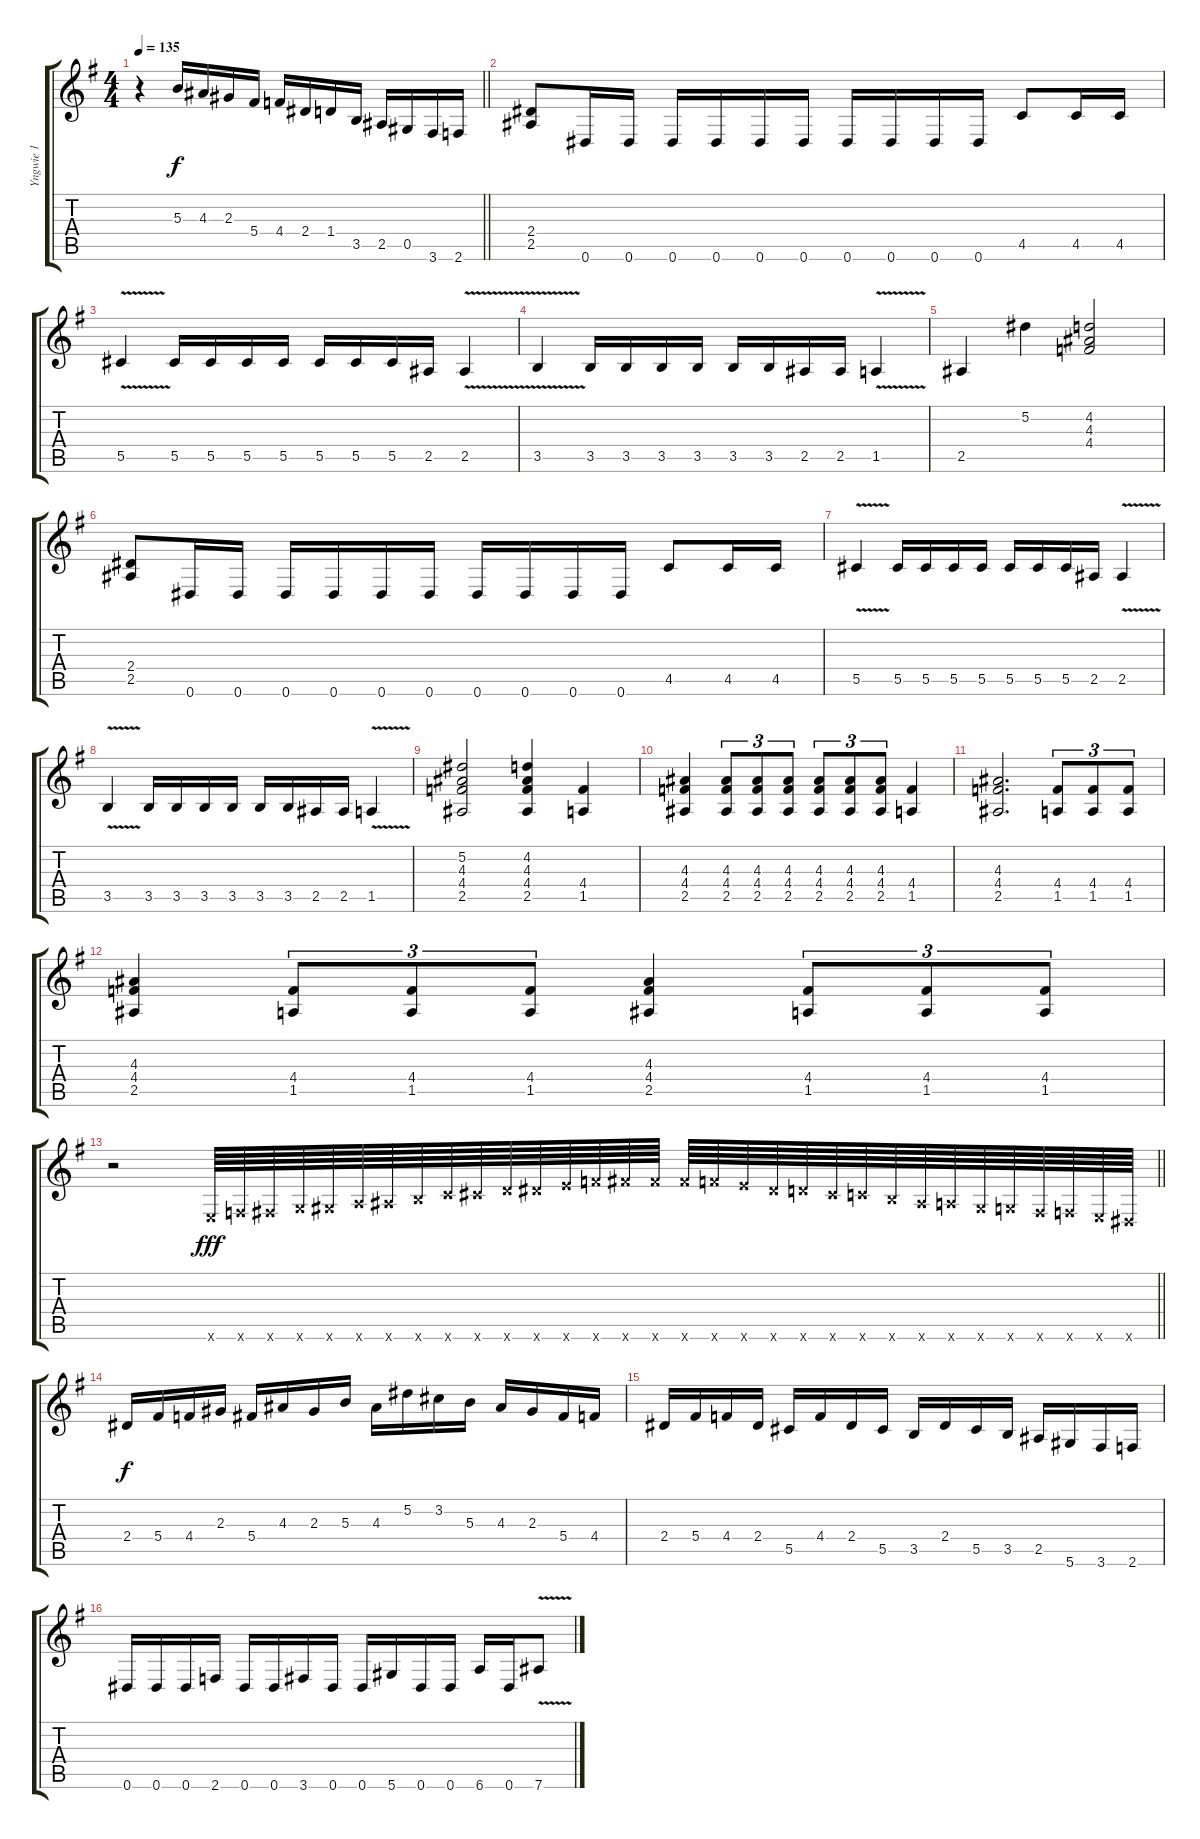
\track ("Yngwie 1" "Yngwie 1") {instrument overdrivenguitar}
\staff {score tabs}
\tuning (Eb4 Bb3 Gb3 Db3 Ab2 Eb2) {hide}
\ts (4 4)
\tempo 135
\clef g2
\barLineRight lightlight
\ks eminor
r.4{dy f} 5.3.16 4.3.16 2.3.16 5.4.16 4.4.16 2.4.16 1.4.16 3.5.16 2.5.16 0.5.16 3.6.16 2.6.16 |
(2.4 2.5).8 0.6.16 0.6.16 0.6.16 0.6.16 0.6.16 0.6.16 0.6.16 0.6.16 0.6.16 0.6.16 4.5.8 4.5.16 4.5.16 |
5.5{v}.4 5.5.16 5.5.16 5.5.16 5.5.16 5.5.16 5.5.16 5.5.16 2.5.16 2.5{v}.4 |
3.5{v}.4 3.5.16 3.5.16 3.5.16 3.5.16 3.5.16 3.5.16 2.5.16 2.5.16 1.5{v}.4 |
2.5.4 5.2.4 (4.2 4.3 4.4).2 |
(2.4 2.5).8 0.6.16 0.6.16 0.6.16 0.6.16 0.6.16 0.6.16 0.6.16 0.6.16 0.6.16 0.6.16 4.5.8 4.5.16 4.5.16 |
5.5{v}.4 5.5.16 5.5.16 5.5.16 5.5.16 5.5.16 5.5.16 5.5.16 2.5.16 2.5{v}.4 |
3.5{v}.4 3.5.16 3.5.16 3.5.16 3.5.16 3.5.16 3.5.16 2.5.16 2.5.16 1.5{v}.4 |
(5.2 4.3 4.4 2.5).2 (4.2 4.3 4.4 2.5).4 (4.4 1.5).4 |
(4.3 4.4 2.5).4 (4.3 4.4 2.5).8{tu (3 2)} (4.3 4.4 2.5).8{tu (3 2)} (4.3 4.4 2.5).8{tu (3 2)} (4.3 4.4 2.5).8{tu (3 2)} (4.3 4.4 2.5).8{tu (3 2)} (4.3 4.4 2.5).8{tu (3 2)} (4.4 1.5).4 |
(4.3 4.4 2.5).2{d} (4.4 1.5).8{tu (3 2)} (4.4 1.5).8{tu (3 2)} (4.4 1.5).8{tu (3 2)} |
(4.3 4.4 2.5).4 (4.4 1.5).8{tu (3 2)} (4.4 1.5).8{tu (3 2)} (4.4 1.5).8{tu (3 2)} (4.3 4.4 2.5).4 (4.4 1.5).8{tu (3 2)} (4.4 1.5).8{tu (3 2)} (4.4 1.5).8{tu (3 2)} |
\barLineRight lightlight
r.2 1.6{x}.64{dy fff} 2.6{x}.64 3.6{x}.64 4.6{x}.64 5.6{x}.64 6.6{x}.64 7.6{x}.64 8.6{x}.64 9.6{x}.64 10.6{x}.64 11.6{x}.64 12.6{x}.64 13.6{x}.64 14.6{x}.64 15.6{x}.64 15.6{x}.64 15.6{x}.64 14.6{x}.64 13.6{x}.64 12.6{x}.64 11.6{x}.64 10.6{x}.64 9.6{x}.64 8.6{x}.64 7.6{x}.64 6.6{x}.64 5.6{x}.64 4.6{x}.64 3.6{x}.64 2.6{x}.64 1.6{x}.64 0.6{x}.64 |
\section ("" "")
2.4.16{dy f} 5.4.16 4.4.16 2.3.16 5.4.16 4.3.16 2.3.16 5.3.16 4.3.16 5.2.16 3.2.16 5.3.16 4.3.16 2.3.16 5.4.16 4.4.16 |
2.4.16 5.4.16 4.4.16 2.4.16 5.5.16 4.4.16 2.4.16 5.5.16 3.5.16 2.4.16 5.5.16 3.5.16 2.5.16 5.6.16 3.6.16 2.6.16 |
0.6.16 0.6.16 0.6.16 2.6.16 0.6.16 0.6.16 3.6.16 0.6.16 0.6.16 5.6.16 0.6.16 0.6.16 6.6.16 0.6.16 7.6{v}.8
